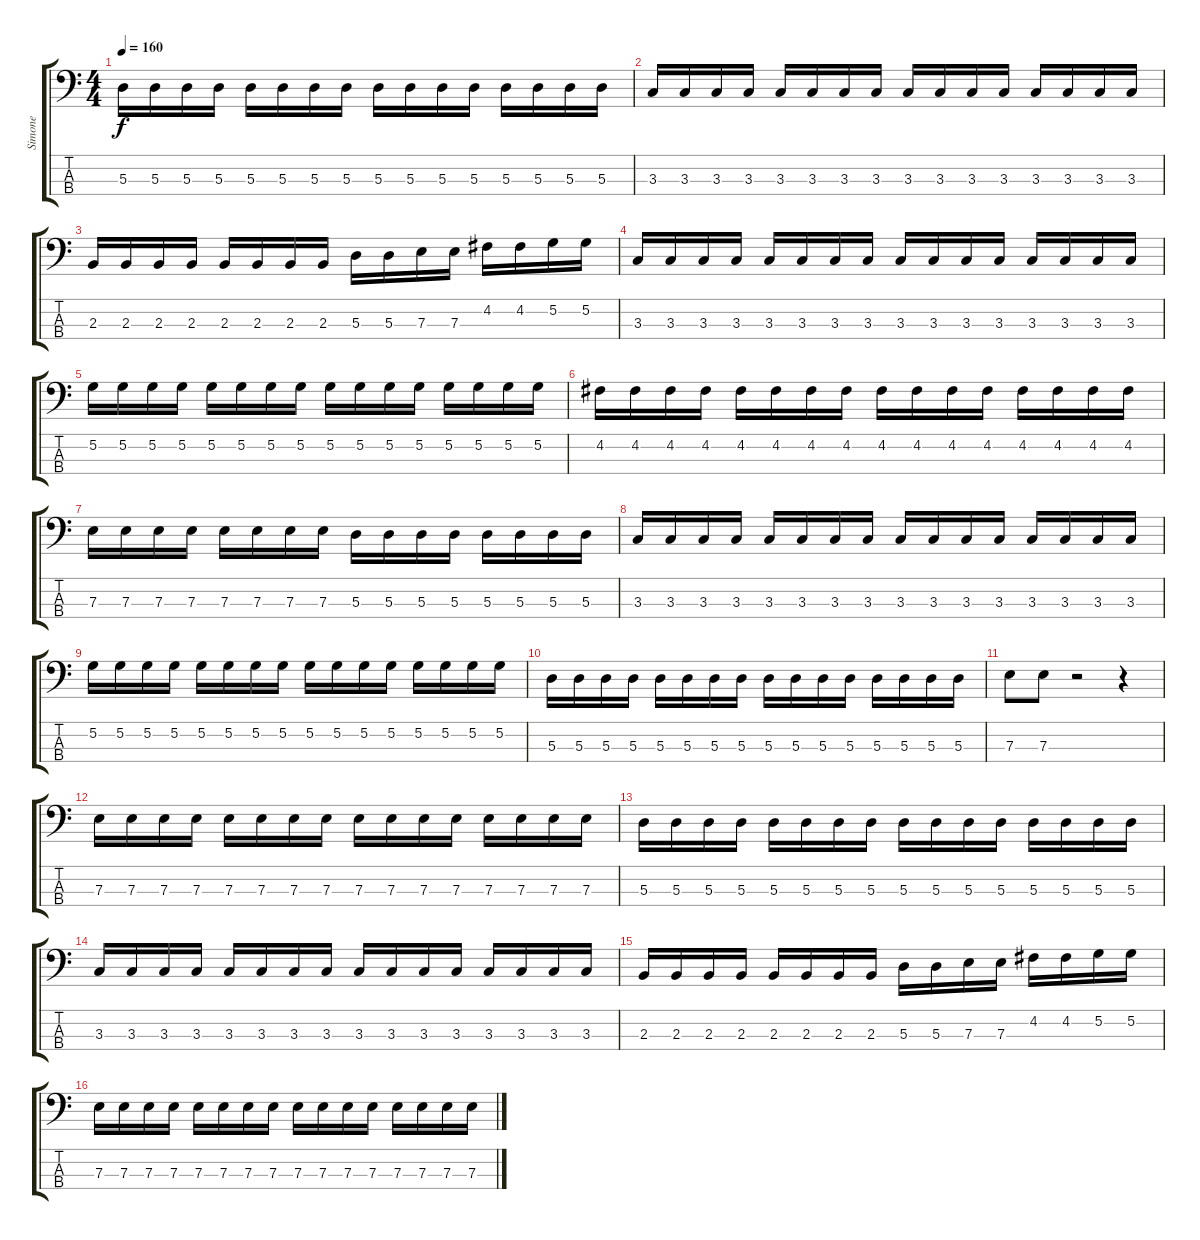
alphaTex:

\track ("Simone" "Simone") {instrument electricbassfinger}
\staff {score tabs}
\tuning (G2 D2 A1 E1) {hide}
\ts (4 4)
\tempo 160
\clef f4
\ks c
5.3.16{dy f} 5.3.16 5.3.16 5.3.16 5.3.16 5.3.16 5.3.16 5.3.16 5.3.16 5.3.16 5.3.16 5.3.16 5.3.16 5.3.16 5.3.16 5.3.16 |
3.3.16 3.3.16 3.3.16 3.3.16 3.3.16 3.3.16 3.3.16 3.3.16 3.3.16 3.3.16 3.3.16 3.3.16 3.3.16 3.3.16 3.3.16 3.3.16 |
2.3.16 2.3.16 2.3.16 2.3.16 2.3.16 2.3.16 2.3.16 2.3.16 5.3.16 5.3.16 7.3.16 7.3.16 4.2.16 4.2.16 5.2.16 5.2.16 |
3.3.16 3.3.16 3.3.16 3.3.16 3.3.16 3.3.16 3.3.16 3.3.16 3.3.16 3.3.16 3.3.16 3.3.16 3.3.16 3.3.16 3.3.16 3.3.16 |
5.2.16 5.2.16 5.2.16 5.2.16 5.2.16 5.2.16 5.2.16 5.2.16 5.2.16 5.2.16 5.2.16 5.2.16 5.2.16 5.2.16 5.2.16 5.2.16 |
4.2.16 4.2.16 4.2.16 4.2.16 4.2.16 4.2.16 4.2.16 4.2.16 4.2.16 4.2.16 4.2.16 4.2.16 4.2.16 4.2.16 4.2.16 4.2.16 |
7.3.16 7.3.16 7.3.16 7.3.16 7.3.16 7.3.16 7.3.16 7.3.16 5.3.16 5.3.16 5.3.16 5.3.16 5.3.16 5.3.16 5.3.16 5.3.16 |
3.3.16 3.3.16 3.3.16 3.3.16 3.3.16 3.3.16 3.3.16 3.3.16 3.3.16 3.3.16 3.3.16 3.3.16 3.3.16 3.3.16 3.3.16 3.3.16 |
5.2.16 5.2.16 5.2.16 5.2.16 5.2.16 5.2.16 5.2.16 5.2.16 5.2.16 5.2.16 5.2.16 5.2.16 5.2.16 5.2.16 5.2.16 5.2.16 |
5.3.16 5.3.16 5.3.16 5.3.16 5.3.16 5.3.16 5.3.16 5.3.16 5.3.16 5.3.16 5.3.16 5.3.16 5.3.16 5.3.16 5.3.16 5.3.16 |
7.3.8 7.3.8 r.2 r.4 |
7.3.16 7.3.16 7.3.16 7.3.16 7.3.16 7.3.16 7.3.16 7.3.16 7.3.16 7.3.16 7.3.16 7.3.16 7.3.16 7.3.16 7.3.16 7.3.16 |
5.3.16 5.3.16 5.3.16 5.3.16 5.3.16 5.3.16 5.3.16 5.3.16 5.3.16 5.3.16 5.3.16 5.3.16 5.3.16 5.3.16 5.3.16 5.3.16 |
3.3.16 3.3.16 3.3.16 3.3.16 3.3.16 3.3.16 3.3.16 3.3.16 3.3.16 3.3.16 3.3.16 3.3.16 3.3.16 3.3.16 3.3.16 3.3.16 |
2.3.16 2.3.16 2.3.16 2.3.16 2.3.16 2.3.16 2.3.16 2.3.16 5.3.16 5.3.16 7.3.16 7.3.16 4.2.16 4.2.16 5.2.16 5.2.16 |
7.3.16 7.3.16 7.3.16 7.3.16 7.3.16 7.3.16 7.3.16 7.3.16 7.3.16 7.3.16 7.3.16 7.3.16 7.3.16 7.3.16 7.3.16 7.3.16
